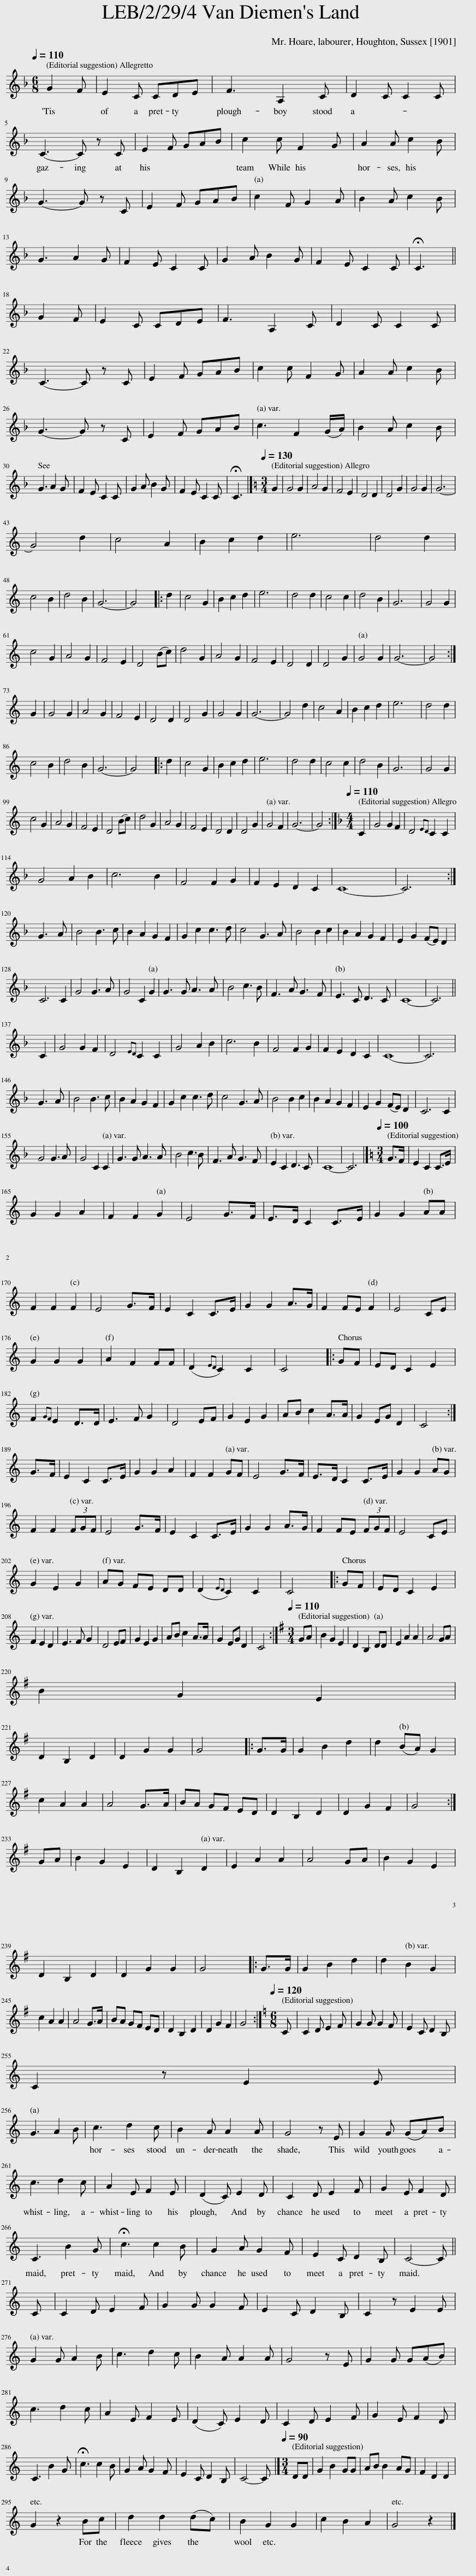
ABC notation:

X:1
L:1/8
Q:1/4=110
M:6/8
I:linebreak $
K:F
V:1 treble
V:1
 G2 F | E2 C CDE | F3 A,2 C | D2 C C2 C |$ C3- C z C | %5
 E2 F GAB | c2 c F2 G | A2 A c2 B |$ G3- G z C | E2 F GAB | %10
 c2 F G2 A | B2 A c2 B |$ G3 A2 G | F2 E C2 C | G2 A B2 G | %15
 F2 E C2 C | !fermata!C3 ||$ G2 F | E2 C CDE | F3 A,2 C | %20
 D2 C C2 C |$ C3- C z C | E2 F GAB | c2 c F2 G | A2 A c2 B |$ %25
 G3- G z C | E2 F GAB | c3 F2 (G/A/) | B2 A c2 B |$ G3 A2 G | %30
 F2 E C2 C | G2 A B2 G | F2 E C2 C | !fermata!C3 |][K:C][M:3/4][Q:1/4=130] G2 | %35
 G4 G2 | A4 G2 | F4 E2 | D4 D2 | D4 G2 | %40
 G4 G2 | G6- |$ G4 d2 | c4 A2 | B2 c2 d2 | %45
 e6 | d4 d2 |$ c4 B2 | d4 B2 | G6- | %50
 G4 |: d2 | c4 G2 | B2 c2 d2 | e6 | %55
 d4 d2 | c4 c2 | d4 B2 | G6 | G4 G2 |$ %60
 c4 G2 | A4 G2 | F4 E2 | D4 (Bc) | d4 G2 | %65
 A4 G2 | F4 E2 | D4 D2 | D4 G2 | G4 G2 | %70
 G6- | G4 :|$ G2 | G4 G2 | A4 G2 | %75
 F4 E2 | D4 D2 | D4 G2 | G4 G2 | G6- | %80
 G4 d2 | c4 A2 | B2 c2 d2 | e6 | d4 d2 |$ %85
 c4 B2 | d4 B2 | G6- | G4 |: d2 | %90
 c4 G2 | B2 c2 d2 | e6 | d4 d2 | c4 c2 | %95
 d4 B2 | G6 | G4 G2 |$ c4 G2 | A4 G2 | %100
 F4 E2 | D4 (Bc) | d4 G2 | A4 G2 | F4 E2 | %105
 D4 D2 | D4 G2 | G4 F2 | G6- | G4 :| %110
[K:F][M:4/4][Q:1/4=110] C2 | G4 G2 F2 | D4{ED} C2 C2 |$ G4 A2 B2 | c6 B2 | %115
 F4 F2 G2 | F2 E2 D2 C2 | C8- | C6 :|$ G3 A | %120
 B4 B3 c | B2 A2 G2 F2 | G2 c2 c3 d | c4 G3 A | B4 B2 c2 | %125
 B2 A2 G2 F2 | E2 G2 (FE) D2 |$ C6 C2 | G4 G3 A | G4 C2 G2 | %130
 G3 G A3 A | B4 c3 B | F3 A G3 F | E3 C D3 C | C8- | %135
 C6 ||$ C2 | G4 G2 F2 | D4{ED} C2 C2 | G4 A2 B2 | %140
 c6 B2 | F4 F2 G2 | F2 E2 D2 C2 | C8- | C6 |$ %145
 G3 A | B4 B3 c | B2 A2 G2 F2 | G2 c2 c3 d | c4 G3 A | %150
 B4 B2 c2 | B2 A2 G2 F2 | E2 G2 (FE) D2 | C6 C2 |$ G4 G3 A | %155
 G4 C2 C2 | G3 G A3 A | B4 c3 B | F3 A G3 F | E2 C2 D3 C | %160
 C8- | C6 |][K:C][M:3/4][Q:1/4=100] G>F | E2 C2 C>E |$ G2 G2 A2 | %165
 F2 F2 G2 | E4 G>F | E>D C2 C>E | G2 G2 AA |$ F2 F2 F2 | %170
 E4 G>F | E2 C2 C>E | G2 G2 A>G | F2 FE F2 | E4 CE |$ %175
 G2 G2 G2 | A2 F2 FF | (D2{ED} C2) C2 | C4 |: GF | %180
 ED C2 E2 |$ F2{GF} E2 D>D | E3 F G2 | D4 EF | G2 E2 G2 | %185
 AB c2 A>A | G2 EG D2 | C4 :|$ G>F | E2 C2 C>E | %190
 G2 G2 A2 | F2 F2 GF | E4 G>F | E>D C2 C>E | G2 G2 AG |$ %195
 F2 F2 (3FGF | E4 G>F | E2 C2 C>E | G2 G2 A>G | F2 FE (3FGF | %200
 E4 CE |$ G2 E2 G2 | AG FE DD | (D2{ED} C2) C2 | C4 |: %205
 GF | ED C2 E2 |$ F2 E2 D2 | E3 F G2 | D4 EF | %210
 G2 E2 G2 | AB c2 A>A | G2 EG D2 | C4 :|[K:G][M:3/4][Q:1/4=110] GA | %215
 B2 G2 E2 | D2 B,2 DD | E2 A2 A2 | A4 GA |$ B2 G2 E2 |$ %220
 D2 B,2 D2 | D2 G2 G2 | G4 |: G>G | G2 B2 d2 | %225
 d2 (BA) G2 |$ c2 A2 A2 | A4 G>A | BA GF ED | D2 B,2 D2 | %230
 D2 G2 F2 | G4 :|$ GA | B2 G2 E2 | D2 B,2 D2 | %235
 E2 A2 A2 | A4 GA | B2 G2 E2 |$ D2 B,2 D2 | D2 G2 G2 | %240
 G4 |: G>G | G2 B2 d2 | d2 B2 G2 |$ c2 A2 A2 | %245
 A4 G>A | BA GF ED | D2 B,2 D2 | D2 G2 F2 | G4 :| %250
[K:C][M:6/8][Q:1/4=120] C | C2 D E2 F | G2 G G2 F | E2 C D2 B, |$ C2 z E2 E |$ %255
 G3 A2 B | c3 d2 c | B2 A A2 A | G4 z E | G2 G (GA)B |$ %260
 c3 d2 c | A2 E F2 E | (D2 C) E2 D | C2 D E2 F | G2 E F2 D |$ %265
 C3 B2 G | !fermata!c3 c2 B | G2 A G2 F | E2 C D2 B, | C4- C ||$ %270
 C | C2 D E2 F | G2 G G2 F | E2 C D2 B, | C2 z E2 E |$ %275
 G2 G A2 B | c3 d2 c | B2 A A2 A | G4 z E | G2 G G(AB) |$ %280
 c3 d2 c | A2 E F2 E | (D2 C) E2 D | C2 D E2 F | G2 E F2 D |$ %285
 C3 B2 G | !fermata!c3 c2 B | G2 A G2 F | E2 C D2 B, | C4- C |] %290
[M:3/4][Q:1/4=90] DD | G2 B2 GG | AB B2 AG | F2 D2 D2 |$ G2 z2 Bc | %295
 d2 d2 (dc) | B2 G2 G2 | c2 B2 A2 | G4 z2 |] %299
